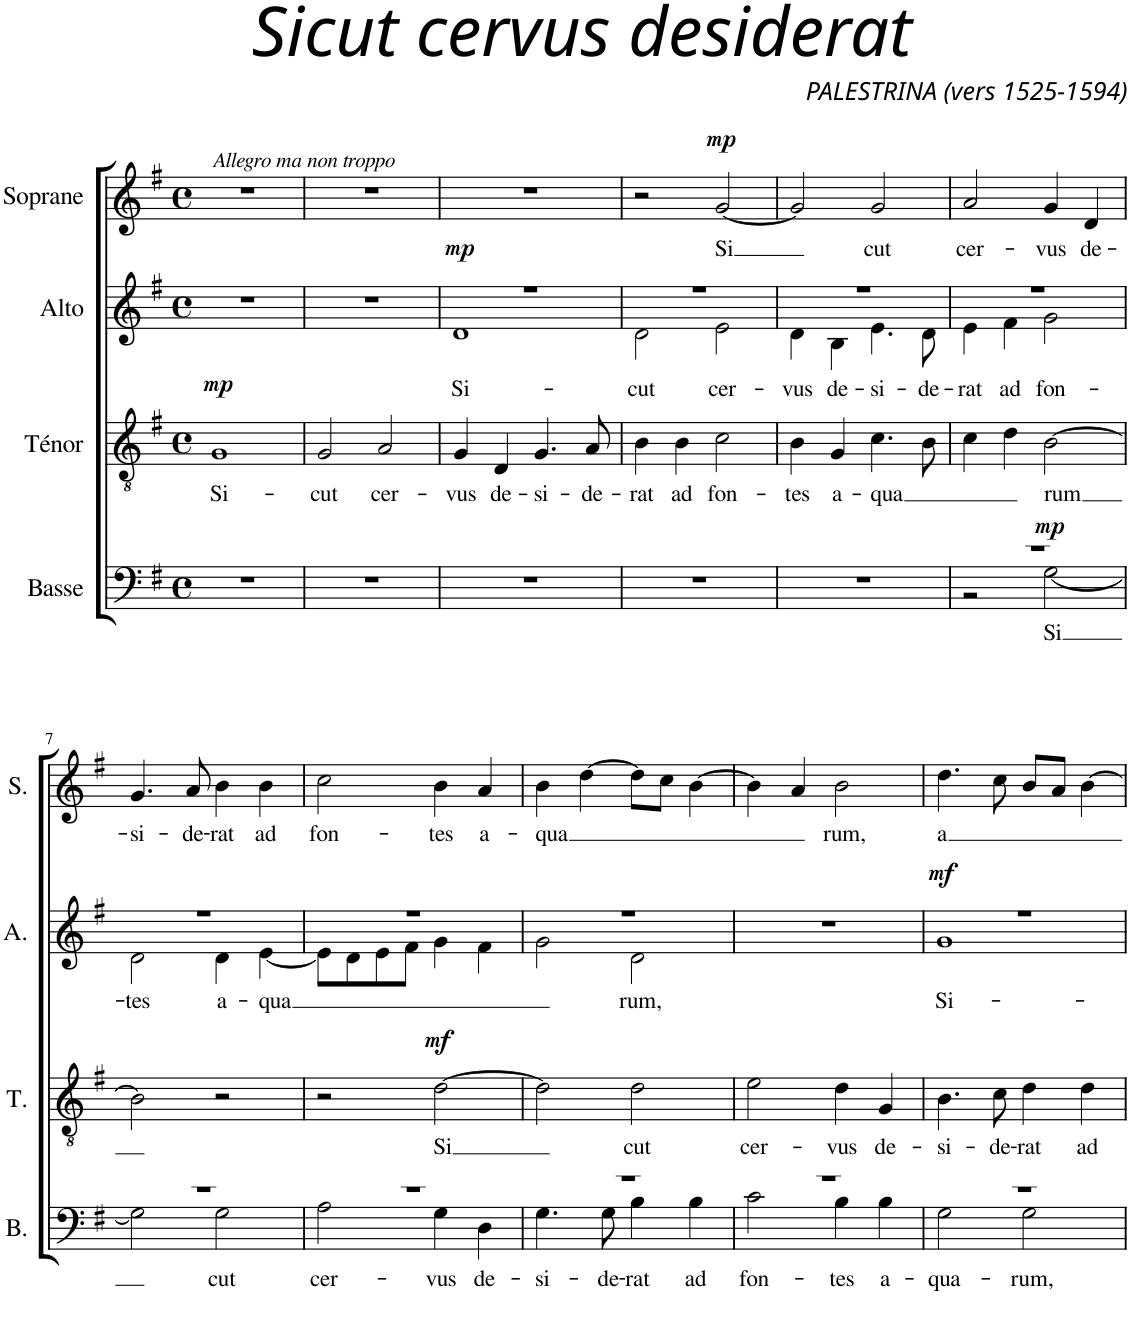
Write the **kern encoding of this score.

**kern	**text	**dynam	**kern	**text	**dynam	**kern	**text	**dynam	**kern	**text	**dynam
*part4	*part4	*part4	*part3	*part3	*part3	*part2	*part2	*part2	*part1	*part1	*part1
*staff4	*staff4	*staff4	*staff3	*staff3	*staff3	*staff2	*staff2	*staff2	*staff1	*staff1	*staff1
*I"Basse	*	*	*I"Ténor	*	*	*I"Alto	*	*	*I"Soprane	*	*
*I'B.	*	*	*I'T.	*	*	*I'A.	*	*	*I'S.	*	*
*clefF4	*	*	*clefGv2	*	*	*clefG2	*	*	*clefG2	*	*
*k[f#]	*	*	*k[f#]	*	*	*k[f#]	*	*	*k[f#]	*	*
*M4/4	*	*	*M4/4	*	*	*M4/4	*	*	*M4/4	*	*
*met(c)	*	*	*met(c)	*	*	*met(c)	*	*	*met(c)	*	*
=1	=1	=1	=1	=1	=1	=1	=1	=1	=1	=1	=1
!	!	!	!	!	!	!	!	!	!LO:TX:a:i:t=Allegro ma non troppo	!	!
!	!	!	!	!LO:LY:b	!LO:DY:a	!	!	!	!	!	!
1r	.	.	1G	Si-	mp	1r	.	.	1r	.	.
=2	=2	=2	=2	=2	=2	=2	=2	=2	=2	=2	=2
!	!	!	!	!LO:LY:b	!	!	!	!	!	!	!
1r	.	.	2G/	-cut	.	1r	.	.	1r	.	.
!	!	!	!	!LO:LY:b	!	!	!	!	!	!	!
.	.	.	2A/	cer-	.	.	.	.	.	.	.
=3	=3	=3	=3	=3	=3	=3	=3	=3	=3	=3	=3
!	!	!	!	!LO:LY:b	!	!	!LO:LY:b	!LO:DY:a	!	!	!
*	*	*	*	*	*	*^	*	*	*	*	*
1r	.	.	4G/	-vus	.	1r	1d	Si-	mp	1r	.	.
!	!	!	!	!LO:LY:b	!	!	!	!	!	!	!	!
.	.	.	4D/	de-	.	.	.	.	.	.	.	.
!	!	!	!	!LO:LY:b	!	!	!	!	!	!	!	!
.	.	.	4.G/	-si-	.	.	.	.	.	.	.	.
!	!	!	!	!LO:LY:b	!	!	!	!	!	!	!	!
.	.	.	8A/	-de-	.	.	.	.	.	.	.	.
=4	=4	=4	=4	=4	=4	=4	=4	=4	=4	=4	=4	=4
!	!	!	!	!LO:LY:b	!	!	!	!LO:LY:b	!	!	!	!
1r	.	.	4B\	-rat	.	1r	2d\	-cut	.	2r	.	.
!	!	!	!	!LO:LY:b	!	!	!	!	!	!	!	!
.	.	.	4B\	ad	.	.	.	.	.	.	.	.
!	!	!	!	!LO:LY:b	!	!	!	!LO:LY:b	!	!	!LO:LY:b	!LO:DY:a
.	.	.	2c\	fon-	.	.	2e\	cer-	.	[2g/	Si	mp
=5	=5	=5	=5	=5	=5	=5	=5	=5	=5	=5	=5	=5
!	!	!	!	!LO:LY:b	!	!	!	!LO:LY:b	!	!	!	!
1r	.	.	4B\	-tes	.	1r	4d\	-vus	.	2g/]	.	.
!	!	!	!	!LO:LY:b	!	!	!	!LO:LY:b	!	!	!	!
.	.	.	4G/	a-	.	.	4B\	de-	.	.	.	.
!	!	!	!	!LO:LY:b	!	!	!	!LO:LY:b	!	!	!LO:LY:b	!
.	.	.	4.c\	-qua	.	.	4.e\	-si-	.	2g/	cut	.
!	!	!	!	!	!	!	!	!LO:LY:b	!	!	!	!
.	.	.	8B\	.	.	.	8d\	-de-	.	.	.	.
=6	=6	=6	=6	=6	=6	=6	=6	=6	=6	=6	=6	=6
*^	*	*	*	*	*	*	*	*	*	*	*	*
!	!	!	!	!	!	!	!	!	!LO:LY:b	!	!	!LO:LY:b	!
1r	2r	.	.	4c\	.	.	1r	4e\	-rat	.	2a/	cer-	.
!	!	!	!	!	!	!	!	!	!LO:LY:b	!	!	!	!
.	.	.	.	4d\	.	.	.	4f#\	ad	.	.	.	.
!	!	!LO:LY:b	!LO:DY:a	!	!LO:LY:b	!	!	!	!LO:LY:b	!	!	!LO:LY:b	!
.	[2G\	Si	mp	[2B\	rum	.	.	2g\	fon-	.	4g/	-vus	.
!	!	!	!	!	!	!	!	!	!	!	!	!LO:LY:b	!
.	.	.	.	.	.	.	.	.	.	.	4d/	de-	.
!!LO:LB:g=z
=7	=7	=7	=7	=7	=7	=7	=7	=7	=7	=7	=7	=7	=7
!	!	!	!	!	!	!	!	!	!LO:LY:b	!	!	!LO:LY:b	!
1r	2G\]	.	.	2B\]	.	.	1r	2d\	-tes	.	4.g/	-si-	.
!	!	!	!	!	!	!	!	!	!	!	!	!LO:LY:b	!
.	.	.	.	.	.	.	.	.	.	.	8a/	-de-	.
!	!	!LO:LY:b	!	!	!	!	!	!	!LO:LY:b	!	!	!LO:LY:b	!
.	2G\	cut	.	2r	.	.	.	4d\	a-	.	4b\	-rat	.
!	!	!	!	!	!	!	!	!	!LO:LY:b	!	!	!LO:LY:b	!
.	.	.	.	.	.	.	.	[4e\	-qua	.	4b\	ad	.
=8	=8	=8	=8	=8	=8	=8	=8	=8	=8	=8	=8	=8	=8
!	!	!LO:LY:b	!	!	!	!	!	!	!	!	!	!LO:LY:b	!
1r	2A\	cer-	.	2r	.	.	1r	8e\L]	.	.	2cc\	fon-	.
.	.	.	.	.	.	.	.	8d\	.	.	.	.	.
.	.	.	.	.	.	.	.	8e\	.	.	.	.	.
.	.	.	.	.	.	.	.	8f#\J	.	.	.	.	.
!	!	!LO:LY:b	!	!	!LO:LY:b	!LO:DY:a	!	!	!	!	!	!LO:LY:b	!
.	4G\	-vus	.	[2d\	Si	mf	.	4g\	.	.	4b\	-tes	.
!	!	!LO:LY:b	!	!	!	!	!	!	!	!	!	!LO:LY:b	!
.	4D\	de-	.	.	.	.	.	4f#\	.	.	4a/	a-	.
=9	=9	=9	=9	=9	=9	=9	=9	=9	=9	=9	=9	=9	=9
!	!	!LO:LY:b	!	!	!	!	!	!	!	!	!	!LO:LY:b	!
1r	4.G\	-si-	.	2d\]	.	.	1r	2g\	.	.	4b\	-qua	.
.	.	.	.	.	.	.	.	.	.	.	[4dd\	.	.
!	!	!LO:LY:b	!	!	!	!	!	!	!	!	!	!	!
.	8G\	-de-	.	.	.	.	.	.	.	.	.	.	.
!	!	!LO:LY:b	!	!	!LO:LY:b	!	!	!	!LO:LY:b	!	!	!	!
.	4B\	-rat	.	2d\	cut	.	.	2d\	rum,	.	8dd\L]	.	.
.	.	.	.	.	.	.	.	.	.	.	8cc\J	.	.
!	!	!LO:LY:b	!	!	!	!	!	!	!	!	!	!	!
.	4B\	ad	.	.	.	.	.	.	.	.	[4b\	.	.
*	*	*	*	*	*	*	*v	*v	*	*	*	*	*
=10	=10	=10	=10	=10	=10	=10	=10	=10	=10	=10	=10	=10
!	!	!LO:LY:b	!	!	!LO:LY:b	!	!	!	!	!	!	!
1r	2c\	fon-	.	2e\	cer-	.	1r	.	.	4b\]	.	.
.	.	.	.	.	.	.	.	.	.	4a/	.	.
!	!	!LO:LY:b	!	!	!LO:LY:b	!	!	!	!	!	!LO:LY:b	!
.	4B\	-tes	.	4d\	-vus	.	.	.	.	2b\	rum,	.
!	!	!LO:LY:b	!	!	!LO:LY:b	!	!	!	!	!	!	!
.	4B\	a-	.	4G/	de-	.	.	.	.	.	.	.
=11	=11	=11	=11	=11	=11	=11	=11	=11	=11	=11	=11	=11
!	!	!LO:LY:b	!	!	!LO:LY:b	!	!	!LO:LY:b	!LO:DY:a	!	!LO:LY:b	!
*	*	*	*	*	*	*	*^	*	*	*	*	*
1r	2G\	-qua-	.	4.B\	-si-	.	1r	1g	Si-	mf	4.dd\	a	.
!	!	!	!	!	!LO:LY:b	!	!	!	!	!	!	!	!
.	.	.	.	8c\	-de-	.	.	.	.	.	8cc\	.	.
!	!	!LO:LY:b	!	!	!LO:LY:b	!	!	!	!	!	!	!	!
.	2G\	-rum,	.	4d\	-rat	.	.	.	.	.	8b/L	.	.
.	.	.	.	.	.	.	.	.	.	.	8a/J	.	.
!	!	!	!	!	!LO:LY:b	!	!	!	!	!	!	!	!
.	.	.	.	4d\	ad	.	.	.	.	.	[4b\	.	.
*v	*v	*	*	*	*	*	*v	*v	*	*	*	*	*
=	=	=	=	=	=	=	=	=	=	=	=
*-	*-	*-	*-	*-	*-	*-	*-	*-	*-	*-	*-
